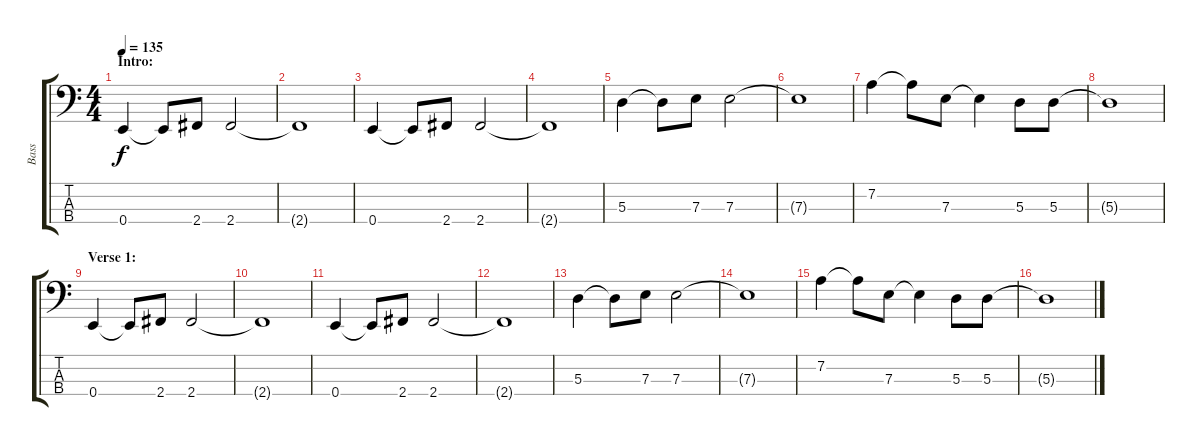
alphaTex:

\track ("Bass" "Bass") {instrument electricbasspick}
\staff {score tabs}
\tuning (G2 D2 A1 E1) {hide}
\ts (4 4)
\section ("" "Intro:")
\tempo 135
\clef f4
\ks c
0.4.4{dy f volume 16 instrument electricbasspick} 0.4{t}.8 2.4.8 2.4.2 |
2.4{t}.1 |
0.4.4 0.4{t}.8 2.4.8 2.4.2 |
2.4{t}.1 |
5.3.4 5.3{t}.8 7.3.8 7.3.2 |
7.3{t}.1 |
7.2.4 7.2{t}.8 7.3.8 7.3{t}.4 5.3.8 5.3.8 |
5.3{t}.1 |
\section ("" "Verse 1:")
0.4.4 0.4{t}.8 2.4.8 2.4.2 |
2.4{t}.1 |
0.4.4 0.4{t}.8 2.4.8 2.4.2 |
2.4{t}.1 |
5.3.4 5.3{t}.8 7.3.8 7.3.2 |
7.3{t}.1 |
7.2.4 7.2{t}.8 7.3.8 7.3{t}.4 5.3.8 5.3.8 |
5.3{t}.1
